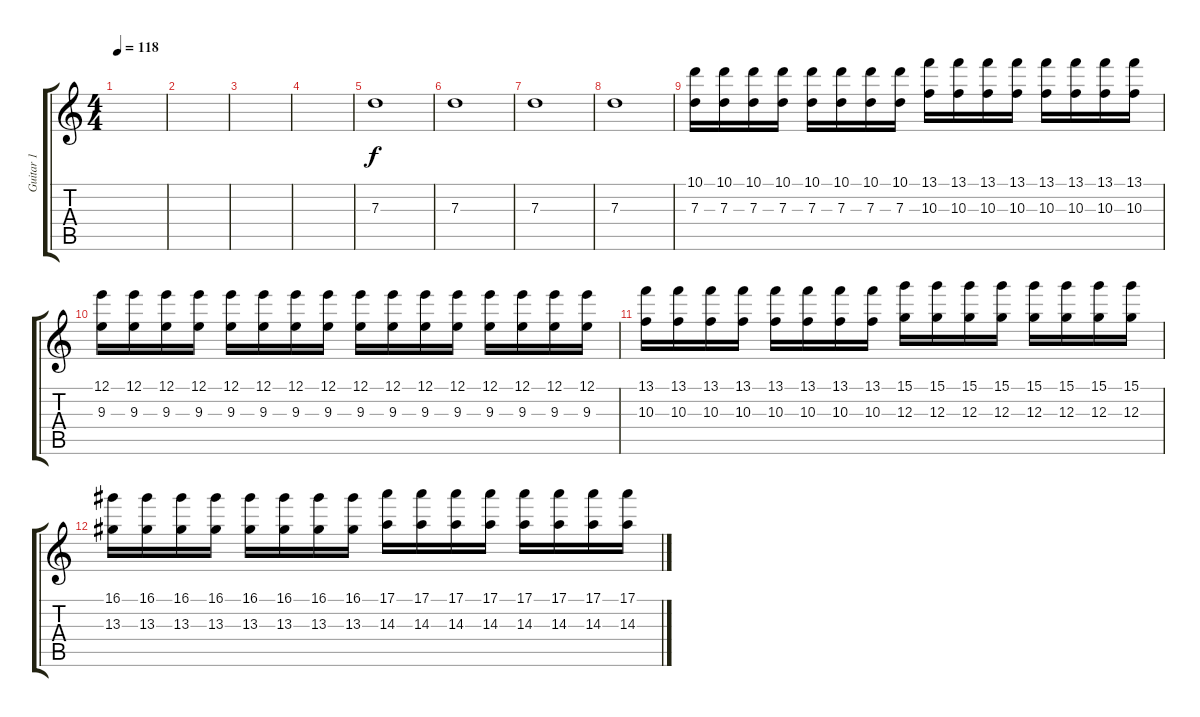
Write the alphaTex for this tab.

\track ("Guitar 1" "Guitar 1") {instrument overdrivenguitar}
\staff {score tabs}
\tuning (E4 B3 G3 D3 A2 E2) {hide}
\ts (4 4)
\tempo 118
\clef g2
\ks c
|
|
|
|
7.3.1 |
7.3.1 |
7.3.1 |
7.3.1 |
(10.1 7.3).16 (10.1 7.3).16 (10.1 7.3).16 (10.1 7.3).16 (10.1 7.3).16 (10.1 7.3).16 (10.1 7.3).16 (10.1 7.3).16 (13.1 10.3).16 (13.1 10.3).16 (13.1 10.3).16 (13.1 10.3).16 (13.1 10.3).16 (13.1 10.3).16 (13.1 10.3).16 (13.1 10.3).16 |
(12.1 9.3).16 (12.1 9.3).16 (12.1 9.3).16 (12.1 9.3).16 (12.1 9.3).16 (12.1 9.3).16 (12.1 9.3).16 (12.1 9.3).16 (12.1 9.3).16 (12.1 9.3).16 (12.1 9.3).16 (12.1 9.3).16 (12.1 9.3).16 (12.1 9.3).16 (12.1 9.3).16 (12.1 9.3).16 |
(13.1 10.3).16 (13.1 10.3).16 (13.1 10.3).16 (13.1 10.3).16 (13.1 10.3).16 (13.1 10.3).16 (13.1 10.3).16 (13.1 10.3).16 (15.1 12.3).16 (15.1 12.3).16 (15.1 12.3).16 (15.1 12.3).16 (15.1 12.3).16 (15.1 12.3).16 (15.1 12.3).16 (15.1 12.3).16 |
(16.1 13.3).16 (16.1 13.3).16 (16.1 13.3).16 (16.1 13.3).16 (16.1 13.3).16 (16.1 13.3).16 (16.1 13.3).16 (16.1 13.3).16 (17.1 14.3).16 (17.1 14.3).16 (17.1 14.3).16 (17.1 14.3).16 (17.1 14.3).16 (17.1 14.3).16 (17.1 14.3).16 (17.1 14.3).16
